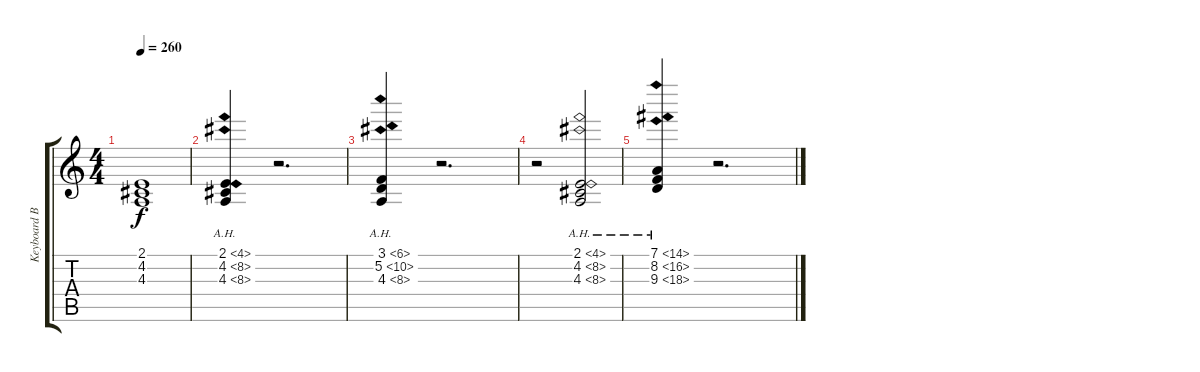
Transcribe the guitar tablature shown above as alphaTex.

\track ("Keyboard Background" "Keyboard B") {instrument stringensemble1}
\staff {score tabs}
\tuning (D4 A3 F3 C3 G2 D2) {hide}
\ts (4 4)
\tempo 260
\clef g2
\ks c
(2.1{t} 4.2{t} 4.3{t}).1{dy f} |
(2.1{ah 2} 4.2{ah 4} 4.3{ah 4}).4 r.2{d} |
(3.1{ah 3} 5.2{ah 5} 4.3{ah 4}).4 r.2{d} |
r.2 (2.1{ah 2} 4.2{ah 4} 4.3{ah 4}).2 |
(7.1{ah 7} 8.2{ah 8} 9.3{ah 9}).4 r.2{d}
